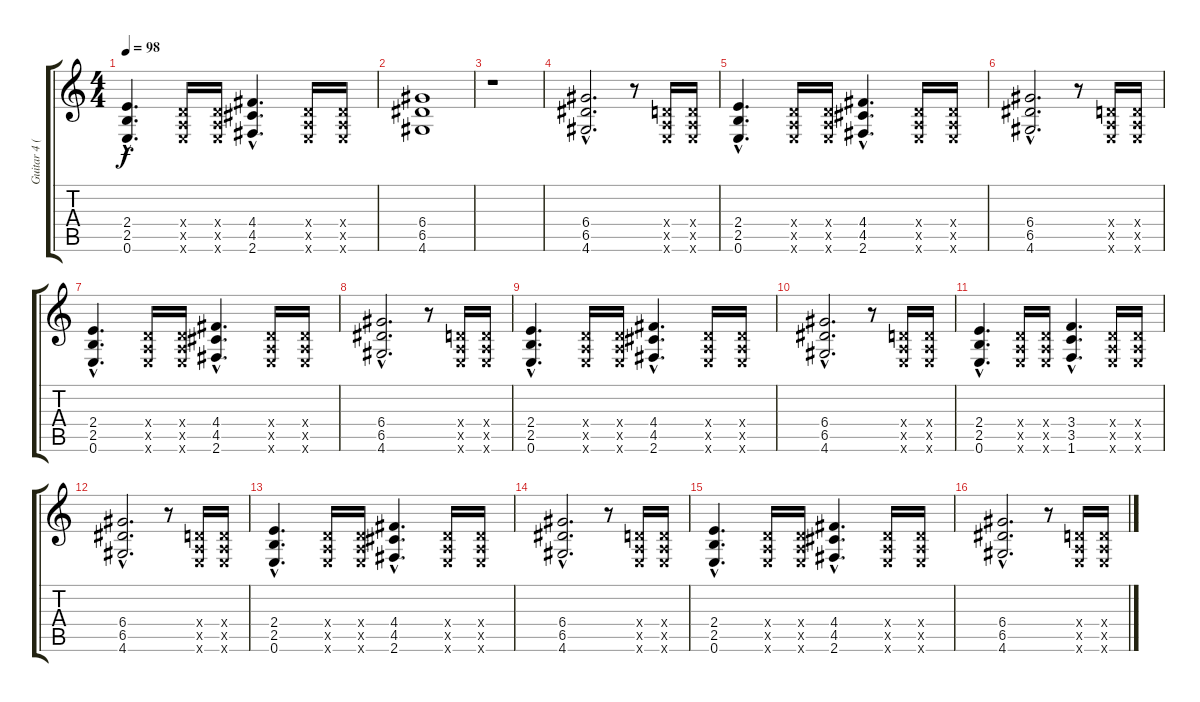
\track ("Guitar 4 (Rhythm)" "Guitar 4 (") {instrument distortionguitar}
\staff {score tabs}
\tuning (E4 B3 G3 D3 A2 E2) {hide}
\ts (4 4)
\tempo 98
\clef g2
\ks c
(2.4{hac} 2.5{hac} 0.6{hac}).4{d dy f} (0.4{x} 0.5{x} 0.6{x}).16 (0.4{x} 0.5{x} 0.6{x}).16 (4.4{hac} 4.5{hac} 2.6{hac}).4{d} (0.4{x} 0.5{x} 0.6{x}).16 (0.4{x} 0.5{x} 0.6{x}).16 |
(6.4 6.5 4.6).1 |
r.1 |
(6.4{hac} 6.5{hac} 4.6{hac}).2{d} r.8 (0.4{x} 0.5{x} 0.6{x}).16 (0.4{x} 0.5{x} 0.6{x}).16 |
(2.4{hac} 2.5{hac} 0.6{hac}).4{d} (0.4{x} 0.5{x} 0.6{x}).16 (0.4{x} 0.5{x} 0.6{x}).16 (4.4{hac} 4.5{hac} 2.6{hac}).4{d} (0.4{x} 0.5{x} 0.6{x}).16 (0.4{x} 0.5{x} 0.6{x}).16 |
(6.4{hac} 6.5{hac} 4.6{hac}).2{d} r.8 (0.4{x} 0.5{x} 0.6{x}).16 (0.4{x} 0.5{x} 0.6{x}).16 |
(2.4{hac} 2.5{hac} 0.6{hac}).4{d} (0.4{x} 0.5{x} 0.6{x}).16 (0.4{x} 0.5{x} 0.6{x}).16 (4.4{hac} 4.5{hac} 2.6{hac}).4{d} (0.4{x} 0.5{x} 0.6{x}).16 (0.4{x} 0.5{x} 0.6{x}).16 |
(6.4{hac} 6.5{hac} 4.6{hac}).2{d} r.8 (0.4{x} 0.5{x} 0.6{x}).16 (0.4{x} 0.5{x} 0.6{x}).16 |
(2.4{hac} 2.5{hac} 0.6{hac}).4{d} (0.4{x} 0.5{x} 0.6{x}).16 (0.4{x} 0.5{x} 0.6{x}).16 (4.4{hac} 4.5{hac} 2.6{hac}).4{d} (0.4{x} 0.5{x} 0.6{x}).16 (0.4{x} 0.5{x} 0.6{x}).16 |
(6.4{hac} 6.5{hac} 4.6{hac}).2{d} r.8 (0.4{x} 0.5{x} 0.6{x}).16 (0.4{x} 0.5{x} 0.6{x}).16 |
(2.4{hac} 2.5{hac} 0.6{hac}).4{d} (0.4{x} 0.5{x} 0.6{x}).16 (0.4{x} 0.5{x} 0.6{x}).16 (3.4{hac} 3.5{hac} 1.6{hac}).4{d} (0.4{x} 0.5{x} 0.6{x}).16 (0.4{x} 0.5{x} 0.6{x}).16 |
(6.4{hac} 6.5{hac} 4.6{hac}).2{d} r.8 (0.4{x} 0.5{x} 0.6{x}).16 (0.4{x} 0.5{x} 0.6{x}).16 |
(2.4{hac} 2.5{hac} 0.6{hac}).4{d} (0.4{x} 0.5{x} 0.6{x}).16 (0.4{x} 0.5{x} 0.6{x}).16 (4.4{hac} 4.5{hac} 2.6{hac}).4{d} (0.4{x} 0.5{x} 0.6{x}).16 (0.4{x} 0.5{x} 0.6{x}).16 |
(6.4{hac} 6.5{hac} 4.6{hac}).2{d} r.8 (0.4{x} 0.5{x} 0.6{x}).16 (0.4{x} 0.5{x} 0.6{x}).16 |
(2.4{hac} 2.5{hac} 0.6{hac}).4{d} (0.4{x} 0.5{x} 0.6{x}).16 (0.4{x} 0.5{x} 0.6{x}).16 (4.4{hac} 4.5{hac} 2.6{hac}).4{d} (0.4{x} 0.5{x} 0.6{x}).16 (0.4{x} 0.5{x} 0.6{x}).16 |
(6.4{hac} 6.5{hac} 4.6{hac}).2{d} r.8 (0.4{x} 0.5{x} 0.6{x}).16 (0.4{x} 0.5{x} 0.6{x}).16
